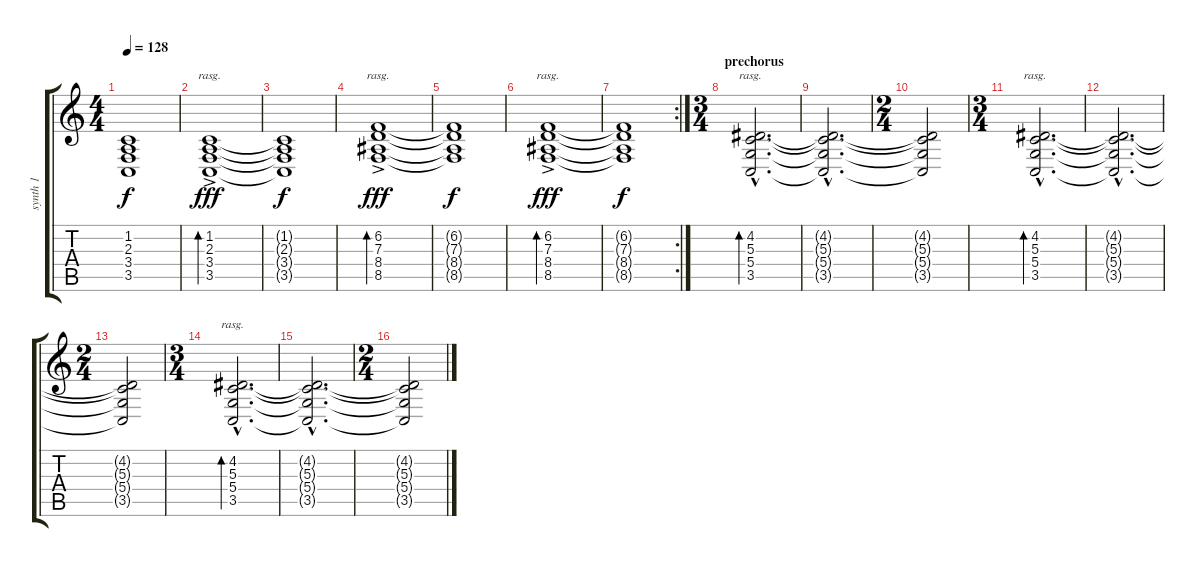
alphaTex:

\track ("synth 1" "synth 1") {instrument musicbox}
\staff {score tabs}
\tuning (E4 B3 G3 D3 A2 E2) {hide}
\ts (4 4)
\tempo 128
\clef g2
\ks c
(1.2{t} 2.3{t} 3.4{t} 3.5{t}).1{dy f} |
(1.2 2.3{ac} 3.4 3.5).1{bd 480 rasg ii dy fff} |
(1.2{t} 2.3{t} 3.4{t} 3.5{t}).1{dy f} |
(6.2 7.3{ac} 8.4 8.5).1{bd 480 rasg ii dy fff} |
(6.2{t} 7.3{t} 8.4{t} 8.5{t}).1{dy f} |
(6.2 7.3{ac} 8.4 8.5).1{bd 480 rasg ii dy fff} |
\rc 2
(6.2{t} 7.3{t} 8.4{t} 8.5{t}).1{dy f} |
\ts (3 4)
\section ("" "prechorus")
(4.2{hac} 5.3{hac} 5.4{hac} 3.5{hac}).2{d bd 480 rasg ii} |
(4.2{hac t} 5.3{hac t} 5.4{hac t} 3.5{hac t}).2{d} |
\ts (2 4)
(4.2{t} 5.3{t} 5.4{t} 3.5{t}).2 |
\ts (3 4)
(4.2{hac} 5.3{hac} 5.4{hac} 3.5{hac}).2{d bd 480 rasg ii} |
(4.2{hac t} 5.3{hac t} 5.4{hac t} 3.5{hac t}).2{d} |
\ts (2 4)
(4.2{t} 5.3{t} 5.4{t} 3.5{t}).2 |
\ts (3 4)
(4.2{hac} 5.3{hac} 5.4{hac} 3.5{hac}).2{d bd 480 rasg ii} |
(4.2{hac t} 5.3{hac t} 5.4{hac t} 3.5{hac t}).2{d} |
\ts (2 4)
(4.2{t} 5.3{t} 5.4{t} 3.5{t}).2
